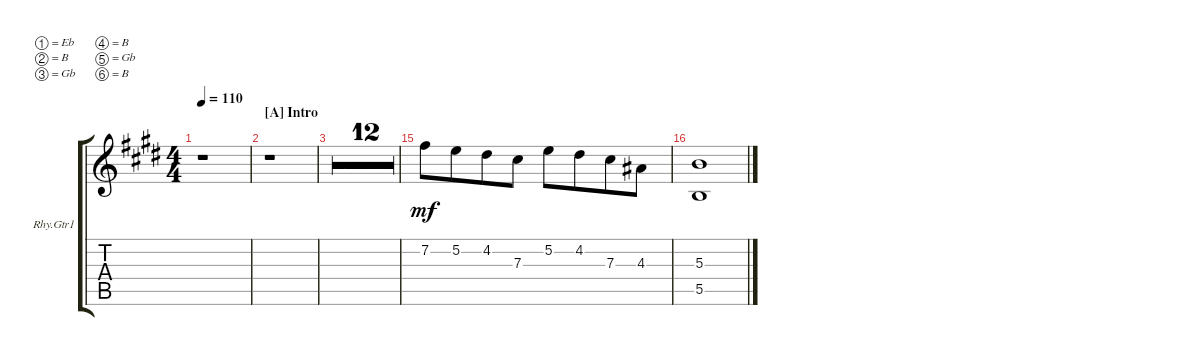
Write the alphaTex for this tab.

\defaultSystemsLayout 4
\bracketExtendMode groupsimilarinstruments
\firstSystemTrackNameOrientation horizontal
\otherSystemsTrackNameOrientation horizontal
\track ("Rhythm Guitar 1" "Rhy.Gtr1") {multiBarRest instrument distortionguitar}
\staff {score tabs}
\tuning (Eb4 B3 Gb3 B2 Gb2 B1)
\ts (4 4)
\beaming (8 2 2 2 2)
\tempo 110
\clef g2
\ks e
r.1{dy mf instrument distortionguitar} |
\section ("A" "Intro")
r.1 |
r.1 |
r.1 |
r.1 |
r.1 |
\barLineRight lightlight
r.1 |
r.1 |
r.1 |
r.1 |
r.1 |
r.1 |
r.1 |
r.1 |
7.2.8{beam merge} 5.2.8{beam merge} 4.2.8{beam merge} 7.3.8 5.2.8{beam merge} 4.2.8{beam merge} 7.3.8{beam merge} 4.3.8 |
(5.5 5.3).1
